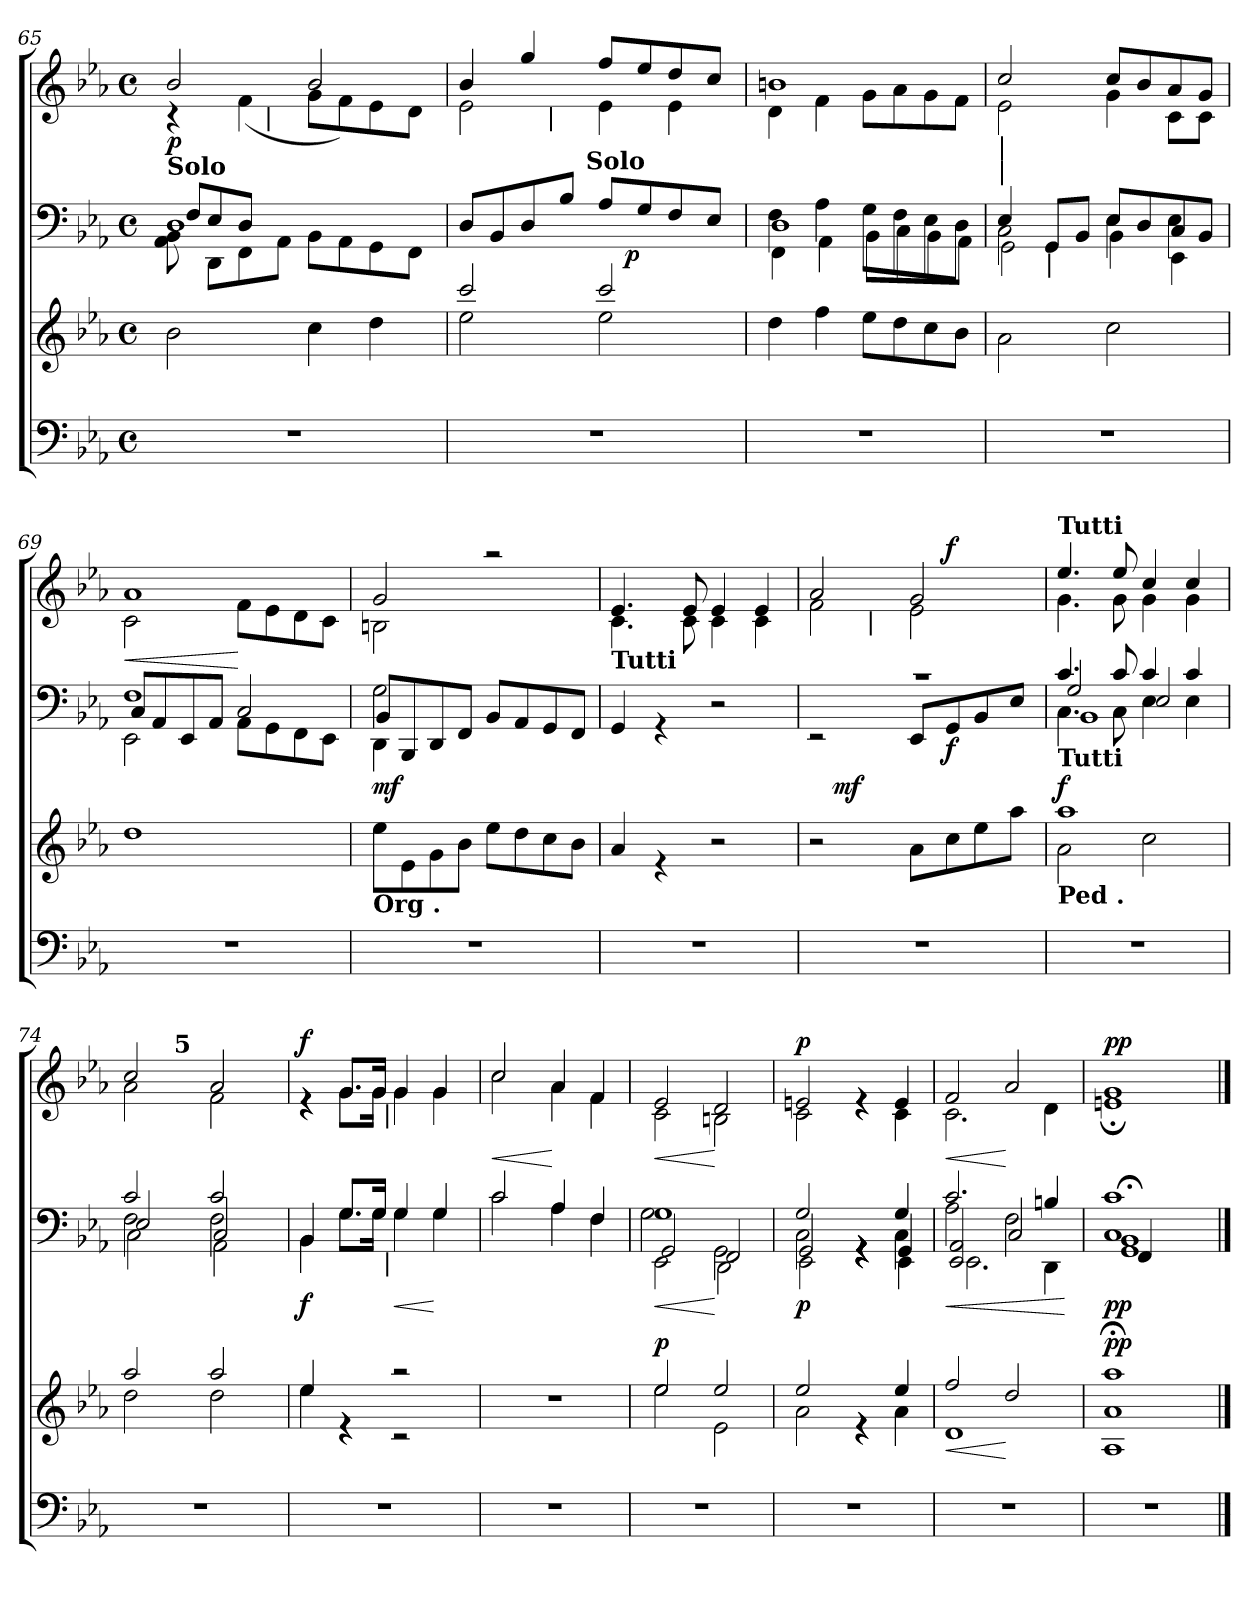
**kern	**kern	**dynam	**kern	**dynam	**kern	**dynam
*part4	*part3	*part3	*part2	*part2	*part1	*part1
*staff4	*staff3	*staff3	*staff2	*staff2	*staff1	*staff1
!!LO:LB:g=z
*clefF4	*clefG2	*	*clefF4	*	*clefG2	*
*k[b-e-a-]	*k[b-e-a-]	*	*k[b-e-a-]	*	*k[b-e-a-]	*
*E-:	*E-:	*	*E-:	*	*E-:	*
*M4/4	*M4/4	*	*M4/4	*	*M4/4	*
*met(c)	*met(c)	*	*met(c)	*	*met(c)	*
=65	=65	=65	=65	=65	=65	=65
*	*	*	*^	*	*^	*
*	*	*	*	*^	*	*	*	*
!	!	!	!	!	!	!	!LO:TX:b:B:t=Solo	!	!
!	!	!	!	!	!	!	!	!	!LO:DY:b
*	*	*	*	*	*	*	*	*^	*
1r	2b-\	.	1D	8F/L	8AA-\ 8BB-\	.	2b-/	4rB	4ryy	p
.	.	.	.	8E-/	8DD\L	.	.	.	.	.
.	.	.	.	8D/J	8FF\	.	.	(>4f\	16.ryy	.
!	!	!	!	!	!	!	!	!	!LO:TX:b:t=|	!
.	.	.	.	.	.	.	.	.	2ryy	.
.	.	.	.	2ryy	8AA-\J	.	.	.	.	.
.	4cc\	.	.	.	8BB-\L	.	2b-/	8g\L	.	.
.	.	.	.	.	8AA-\	.	.	8f\)	.	.
.	4dd\	.	.	.	8GG\	.	.	8e-\	.	.
.	.	.	.	.	.	.	.	.	8ryy	.
.	.	.	.	8ryy	8FF\J	.	.	8d\J	.	.
.	.	.	.	.	.	.	.	.	32ryy	.
=66	=66	=66	=66	=66	=66	=66	=66	=66	=66	=66
*	*^	*	*	*	*	*	*	*	*	*
1r	2ccc/	2ee-\	.	8D/L	2ryy	4...ryy	.	4b-/	2e-\	4ryy	.
.	.	.	.	8BB-/	.	.	.	.	.	.	.
.	.	.	.	8D/	.	.	.	4gg/	.	16.ryy	.
!	!	!	!	!	!	!	!	!	!	!LO:TX:b:t=|	!
.	.	.	.	.	.	.	.	.	.	2ryy	.
.	.	.	.	8B-/J	.	.	.	.	.	.	.
!	!	!	!	!	!	!LO:TX:a:B:t=Solo	!	!	!	!	!
.	.	.	.	.	.	2ryy	.	.	.	.	.
.	2ccc/	2ee-\	.	8A-/L	16.ryy	.	.	8ff/L	4e-\	.	.
!	!	!	!	!	!	!	!LO:DY:b	!	!	!	!
.	.	.	.	.	4ryy	.	p	.	.	.	.
.	.	.	.	8G/	.	.	.	8ee-/	.	.	.
.	.	.	.	8F/	.	.	.	8dd/	4e-\	.	.
.	.	.	.	.	8ryy	.	.	.	.	8ryy	.
.	.	.	.	8E-/J	.	.	.	8cc/J	.	.	.
.	.	.	.	.	32ryy	32ryy	.	.	.	32ryy	.
*	*v	*v	*	*	*	*	*	*	*v	*v	*
=67	=67	=67	=67	=67	=67	=67	=67	=67	=67
1r	4dd\	.	4F\	1D	4FF\	.	1bn	4d\	.
.	4ff\	.	4A-\	.	4AA-\	.	.	4f\	.
.	8ee-\L	.	8G\L	.	8BB-\L	.	.	8g\L	.
.	8dd\	.	8F\	.	8C\	.	.	8a-\	.
.	8cc\	.	8E-\	.	8BB-\	.	.	8g\	.
.	8b-\J	.	8D\J	.	8AA-\J	.	.	8f\J	.
=68	=68	=68	=68	=68	=68	=68	=68	=68	=68
!	!	!	!	!	!	!	!LO:TX:b:t=|	!	!
!	!	!	!	!	!	!	!LO:TX:b:t=|	!	!
1r	2a-\	.	2C\	4E-/	2GG\	.	2cc/	2e-\	.
!	!	!	!	!LO:TX:b:t=|	!	!	!	!	!
.	.	.	.	8GG/L	.	.	.	.	.
.	.	.	.	8BB-/J	.	.	.	.	.
.	2cc\	.	4E-\	8E-/L	4BB-\	.	8cc/L	4g\	.
.	.	.	.	8D/	.	.	8b-/	.	.
.	.	.	4E-\	8C/	4EE-\	.	8a-/	8c\L	.
.	.	.	.	8BB-/J	.	.	8g/J	8c\J	.
=69	=69	=69	=69	=69	=69	=69	=69	=69	=69
!	!	!	!	!	!	!	!	!	!LO:HP:b
1r	1dd	.	1F	8C/L	2EE-\	.	1a-	2c\	<
.	.	.	.	8AA-/	.	.	.	.	.
.	.	.	.	8EE-/	.	.	.	.	.
.	.	.	.	8AA-/J	.	.	.	.	.
.	.	.	.	2C/	8AA-\L	.	.	8f\L	[
.	.	.	.	.	8GG\	.	.	8e-\	.
.	.	.	.	.	8FF\	.	.	8d\	.
.	.	.	.	.	8EE-\J	.	.	8c\J	.
!!LO:LB:g=z	!!
=70	=70	=70	=70	=70	=70	=70	=70	=70	=70
!	!LO:TX:b:B:t=Org .	!	!	!	!	!	!	!	!
!	!	!LO:DY:a	!	!	!	!	!	!	!
1r	8ee-\L	mf	2G\	8BB-/L	4DD\	.	2g/	2Bn\	.
.	8e-\	.	.	8BBB-/	.	.	.	.	.
.	8g\	.	.	8DD/	2.ryy	.	.	.	.
.	8b-\J	.	.	8FF/J	.	.	.	.	.
.	8ee-\L	.	2ryy	8BB-/L	.	.	2raa	2ryy	.
.	8dd\	.	.	8AA-/	.	.	.	.	.
.	8cc\	.	.	8GG/	.	.	.	.	.
.	8b-\J	.	.	8FF/J	.	.	.	.	.
*	*	*	*	*v	*v	*	*	*	*
=71	=71	=71	=71	=71	=71	=71	=71	=71
!	!	!	!	!	!	!LO:TX:b:B:t=Tutti	!	!
*	*	*	*v	*v	*	*	*	*
1r	4a-/	.	4GG/	.	4.e-/	4.c\	.
.	4re	.	4rGG	.	.	.	.
.	.	.	.	.	8e-/	8c\	.
.	2r	.	2r	.	4e-/	4c\	.
.	.	.	.	.	4e-/	4c\	.
=72	=72	=72	=72	=72	=72	=72	=72
*	*^	*	*^	*	*^	*^	*
1r	2r	16.ryy	.	1rc	2rEE	.	2a-/	2f\	2ryy	4ryy	.
!	!	!	!LO:DY:a	!	!	!	!	!	!	!	!
.	.	2ryy	mf	.	.	.	.	.	.	.	.
!	!	!	!	!	!	!	!	!	!	!LO:TX:b:t=|	!
.	.	.	.	.	.	.	.	.	.	2.ryy	.
.	8a-\L	.	.	.	8EE-/L	.	2g/	2e-\	8ryy	.	.
.	.	4ryy	.	.	.	.	.	.	.	.	.
!	!	!	!	!	!	!LO:DY:b	!	!	!	!	!LO:DY:a
.	8cc\	.	.	.	8GG/	f	.	.	4.ryy	.	f
.	8ee-\	.	.	.	8BB-/	.	.	.	.	.	.
.	.	8ryy	.	.	.	.	.	.	.	.	.
.	8aa-\J	.	.	.	8E-/J	.	.	.	.	.	.
.	.	32ryy	.	.	.	.	.	.	.	.	.
=73	=73	=73	=73	=73	=73	=73	=73	=73	=73	=73	=73
*	*	*	*	*^	*^	*	*	*	*	*	*
!	!	!	!	!	!	!	!	!	!LO:TX:a:B:t=Tutti	!	!	!	!
!	!	!	!	!LO:TX:b:B:t=Tutti	!	!	!	!	!	!	!	!	!
!	!LO:TX:b:B:t=Ped .	!	!	!	!	!	!	!	!	!	!	!	!
!	!	!	!LO:DY:a	!	!	!	!	!	!	!	!	!	!
*	*	*	*	*	*	*	*	*	*	*v	*v	*v	*
1r	1aa-	2a-\	f	4.c/	4.C\	2G/	1BB-	.	4.ee-/	4.g\	.
.	.	.	.	8c/	8C\	.	.	.	8ee-/	8g\	.
.	.	2cc\	.	4c/	4E-\	2E-/	.	.	4cc/	4g\	.
.	.	.	.	4c/	4E-\	.	.	.	4cc/	4g\	.
=74	=74	=74	=74	=74	=74	=74	=74	=74	=74	=74	=74
*	*	*	*	*	*	*	*	*	*	*^	*
1r	2aa-/	2dd\	.	2c/	2F\	2E-/	2C\	.	2cc/	2a-\	4ryy	.
.	.	.	.	.	.	.	.	.	.	.	32ryy	.
!	!	!	!	!	!	!	!	!	!	!	!LO:TX:a:B:t=5	!
.	.	.	.	.	.	.	.	.	.	.	2ryy	.
.	2aa-/	2dd\	.	2c/	2F\	2C/	2AA-\	.	2a-/	2f\	.	.
.	.	.	.	.	.	.	.	.	.	.	8..ryy	.
!!LO:PB:g=z	!!	!!
=75	=75	=75	=75	=75	=75	=75	=75	=75	=75	=75	=75	=75
!	!	!	!	!	!	!	!	!LO:DY:b	!	!	!	!LO:DY:a
*	*	*	*	*	*	*	*^	*	*	*	*	*
1r	4ee-/	4ee-\	.	4BB-/	4BB-\	4ryy	4ryy	4...ryy	f	4re	4re	4...ryy	f
.	4re	4re	.	2.ryy	2.ryy	8.G/L	8.G\L	.	.	8.g/L	8.g\L	.	.
.	.	.	.	.	.	16G/Jk	16G\Jk	.	.	16g/Jk	16g\Jk	.	.
!	!	!	!	!	!	!	!	!	!	!	!	!LO:TX:b:t=|	!
!	!	!	!	!	!	!	!	!LO:TX:b:t=|	!	!	!	!	!
.	.	.	.	.	.	.	.	2ryy	.	.	.	2ryy	.
!	!	!	!	!	!	!	!	!	!LO:HP:b	!	!	!	!
.	2raa	2rc	.	.	.	4G/	4G\	.	<	4g/	4g\	.	.
.	.	.	.	.	.	4G/	4G\	.	[	4g/	4g\	.	.
.	.	.	.	.	.	.	.	32ryy	.	.	.	32ryy	.
=76	=76	=76	=76	=76	=76	=76	=76	=76	=76	=76	=76	=76	=76
!	!	!	!	!	!	!	!	!	!	!	!	!	!LO:HP:b
*	*v	*v	*	*	*	*	*	*	*	*	*v	*v	*
*	*	*	*	*v	*v	*v	*v	*	*	*	*
1r	1r	.	2c/	2c\	.	2cc/	2cc\	<
.	.	.	4A-/	4A-\	.	4a-/	4a-\	[
.	.	.	4F/	4F\	.	4f/	4f\	.
=77	=77	=77	=77	=77	=77	=77	=77	=77
*	*^	*	*	*	*	*	*	*
!	!	!	!LO:DY:a	!	!	!LO:HP:b	!	!	!LO:HP:b
*	*	*	*	*^	*^	*	*	*	*
1r	2ee-\	2ee-/	p	1G	2G\	2GG/	2EE-\	<	2e-/	2c\	<
.	2e-\	2ee-/	.	.	2GG\	2FF/	2DD\	[	2d/	2Bn\	[
=78	=78	=78	=78	=78	=78	=78	=78	=78	=78	=78	=78
!	!	!	!	!	!	!	!	!LO:DY:b	!	!	!LO:DY:a
1r	2a-\	2ee-/	.	2G/	2C\	2GG/	2EE-\	p	2en/	2c\	p
.	4re	4re	.	4rGG	4rGG	4rGG	4rGG	.	4re	4re	.
.	4a-\	4ee-/	.	4G/	4C\	4GG/	4EE-\	.	4e/	4c\	.
=79	=79	=79	=79	=79	=79	=79	=79	=79	=79	=79	=79
!	!	!	!LO:HP:b	!	!	!	!	!LO:HP:b	!	!	!LO:HP:b
1r	1d	2ff/	<	2.c/	2A-\	2EE-/ 2AA-/	2.EE-\	<	2f/	2.c\	<
.	.	2dd/	[	.	2F\	2C/	.	.	2a-/	.	[
.	.	.	.	4Bn/	.	.	4DD\	.	.	4d\	.
*	*v	*v	*	*	*	*	*	*	*v	*v	*
*	*	*	*v	*v	*v	*v	*	*	*
.	.	.	.	[	.	.
=80	=80	=80	=80	=80	=80	=80
*	*	*	*^	*	*^	*
*	*	*	*	*^	*	*	*	*
*	*	*	*	*	*^	*	*	*	*
!	!	!LO:DY:a	!	!	!	!	!LO:DY:b	!	!	!LO:DY:a
1r	1A-; 1a-; 1aa-;	pp	1c	1C	1GG; 1BB-;	4FF/	pp	1g	1en;<	pp
.	.	.	.	.	.	2.ryy	.	.	.	.
*	*	*	*v	*v	*v	*v	*	*	*	*
*	*	*	*	*	*v	*v	*
==	==	==	==	==	==	==
*-	*-	*-	*-	*-	*-	*-
